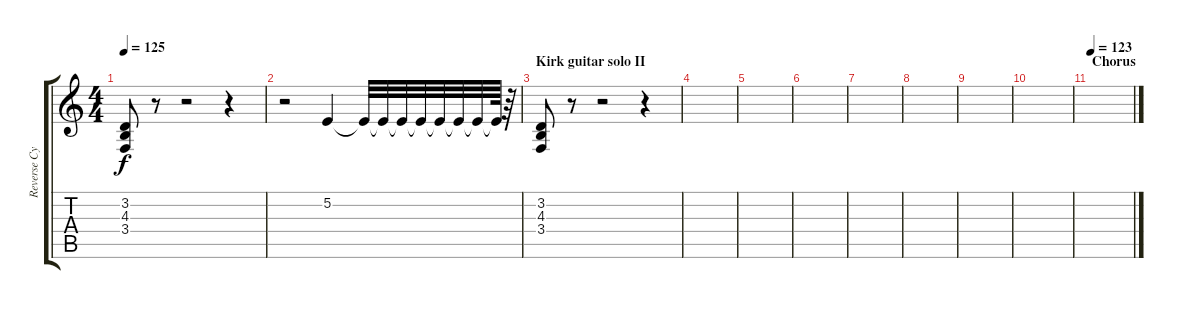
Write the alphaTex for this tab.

\track ("Reverse Cymbal" "Reverse Cy") {instrument reversecymbal}
\staff {score tabs}
\tuning (E4 B3 G3 D3 A2 E2) {hide}
\ts (4 4)
\tempo 125
\clef g2
\ks c
(3.2 4.3 3.4).8{dy f} r.8 r.2 r.4 |
r.2 5.2.4 5.2{t}.32 5.2{t}.32 5.2{t}.32 5.2{t}.32 5.2{t}.32 5.2{t}.32 5.2{t}.32 5.2{t}.64 r.64 |
\section ("" "Kirk guitar solo II")
(3.2 4.3 3.4).8 r.8 r.2 r.4 |
|
|
|
|
|
|
|
\section ("" "Chorus")
\tempo 123
